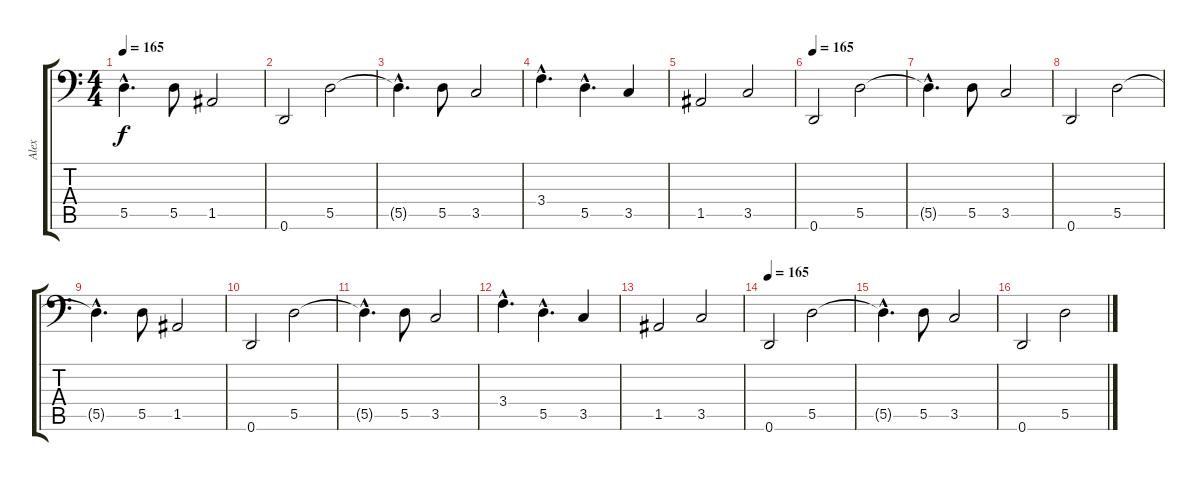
\track ("Alex" "Alex") {instrument slapbass2}
\staff {score tabs}
\tuning (E3 B2 G2 D2 A1 D1) {hide}
\ts (4 4)
\tempo 165
\clef f4
\ks c
5.5{hac t}.4{d dy f} 5.5.8 1.5.2 |
0.6.2 5.5.2 |
5.5{hac t}.4{d} 5.5.8 3.5.2 |
3.4{hac}.4{d} 5.5{hac}.4{d} 3.5.4 |
1.5.2 3.5.2 |
\tempo 165
0.6.2 5.5.2 |
5.5{hac t}.4{d} 5.5.8 3.5.2 |
0.6.2 5.5.2 |
5.5{hac t}.4{d} 5.5.8 1.5.2 |
0.6.2 5.5.2 |
5.5{hac t}.4{d} 5.5.8 3.5.2 |
3.4{hac}.4{d} 5.5{hac}.4{d} 3.5.4 |
1.5.2 3.5.2 |
\tempo 165
0.6.2 5.5.2 |
5.5{hac t}.4{d} 5.5.8 3.5.2 |
0.6.2 5.5.2
